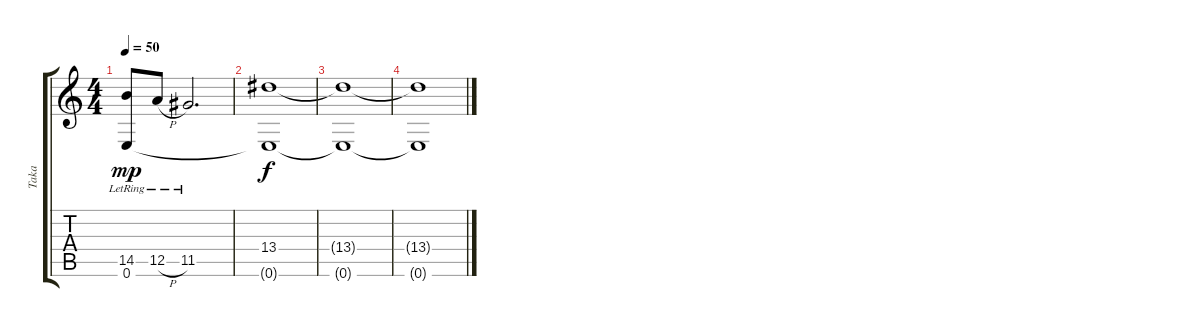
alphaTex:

\track ("Taka" "Taka") {instrument electricguitarjazz}
\staff {score tabs}
\tuning (E4 B3 G3 D3 A2 E2) {hide}
\ts (4 4)
\section ("" "")
\tempo 50
\clef g2
\ks c
(14.5{lr} 0.6{lr}).8{dy mp} 12.5{h lr}.8 11.5{lr}.2{d} |
(13.4{t} 0.6{t}).1{dy f} |
(13.4{t} 0.6{t}).1{volume 0} |
(13.4{t} 0.6{t}).1
